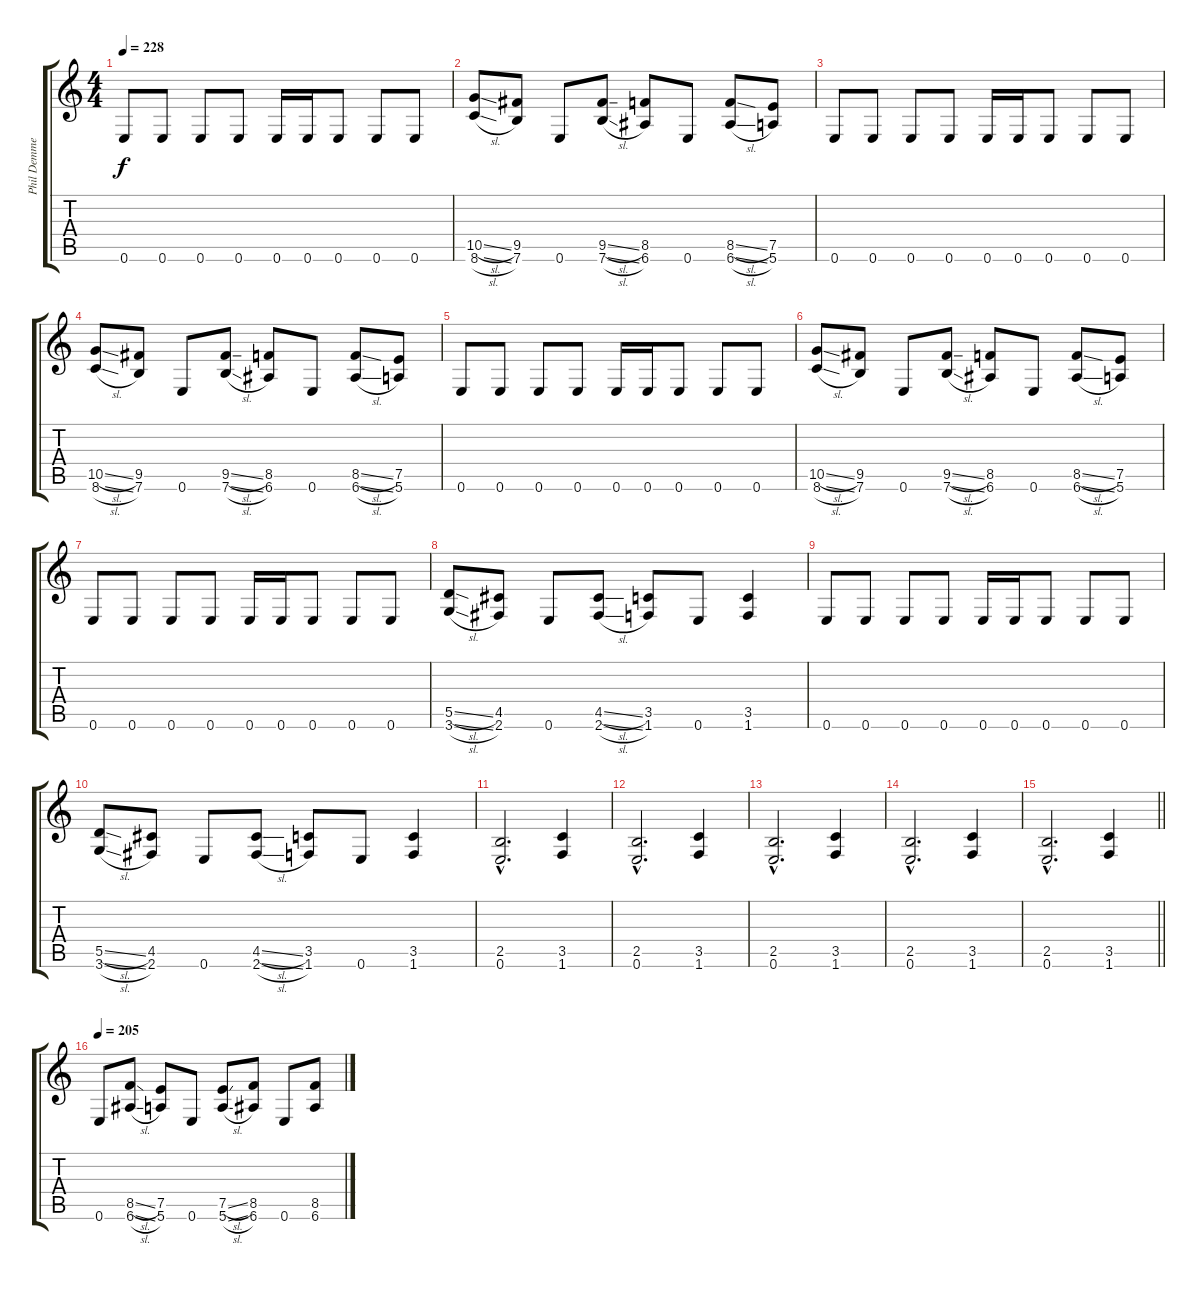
\track ("Phil Demmel" "Phil Demme") {instrument distortionguitar}
\staff {score tabs}
\tuning (E4 B3 G3 D3 A2 E2) {hide}
\ts (4 4)
\tempo 228
\clef g2
\ks c
0.6.8{dy f} 0.6.8 0.6.8 0.6.8 0.6.16 0.6.16 0.6.8 0.6.8 0.6.8 |
(10.5{sl} 8.6{sl}).8 (9.5 7.6).8 0.6.8 (9.5{sl} 7.6{sl}).8 (8.5 6.6).8 0.6.8 (8.5{sl} 6.6{sl}).8 (7.5 5.6).8 |
0.6.8 0.6.8 0.6.8 0.6.8 0.6.16 0.6.16 0.6.8 0.6.8 0.6.8 |
(10.5{sl} 8.6{sl}).8 (9.5 7.6).8 0.6.8 (9.5{sl} 7.6{sl}).8 (8.5 6.6).8 0.6.8 (8.5{sl} 6.6{sl}).8 (7.5 5.6).8 |
0.6.8 0.6.8 0.6.8 0.6.8 0.6.16 0.6.16 0.6.8 0.6.8 0.6.8 |
(10.5{sl} 8.6{sl}).8 (9.5 7.6).8 0.6.8 (9.5{sl} 7.6{sl}).8 (8.5 6.6).8 0.6.8 (8.5{sl} 6.6{sl}).8 (7.5 5.6).8 |
0.6.8 0.6.8 0.6.8 0.6.8 0.6.16 0.6.16 0.6.8 0.6.8 0.6.8 |
(5.5{sl} 3.6{sl}).8 (4.5 2.6).8 0.6.8 (4.5{sl} 2.6{sl}).8 (3.5 1.6).8 0.6.8 (3.5 1.6).4 |
0.6.8 0.6.8 0.6.8 0.6.8 0.6.16 0.6.16 0.6.8 0.6.8 0.6.8 |
(5.5{sl} 3.6{sl}).8 (4.5 2.6).8 0.6.8 (4.5{sl} 2.6{sl}).8 (3.5 1.6).8 0.6.8 (3.5 1.6).4 |
(2.5{hac} 0.6{hac}).2{d} (3.5 1.6).4 |
(2.5{hac} 0.6{hac}).2{d} (3.5 1.6).4 |
(2.5{hac} 0.6{hac}).2{d} (3.5 1.6).4 |
(2.5{hac} 0.6{hac}).2{d} (3.5 1.6).4 |
\barLineRight lightlight
(2.5{hac} 0.6{hac}).2{d} (3.5 1.6).4 |
\tempo 205
0.6.8 (8.5{sl} 6.6{sl}).8 (7.5 5.6).8 0.6.8 (7.5{sl} 5.6{sl}).8 (8.5 6.6).8 0.6.8 (8.5{sl} 6.6{sl}).8
